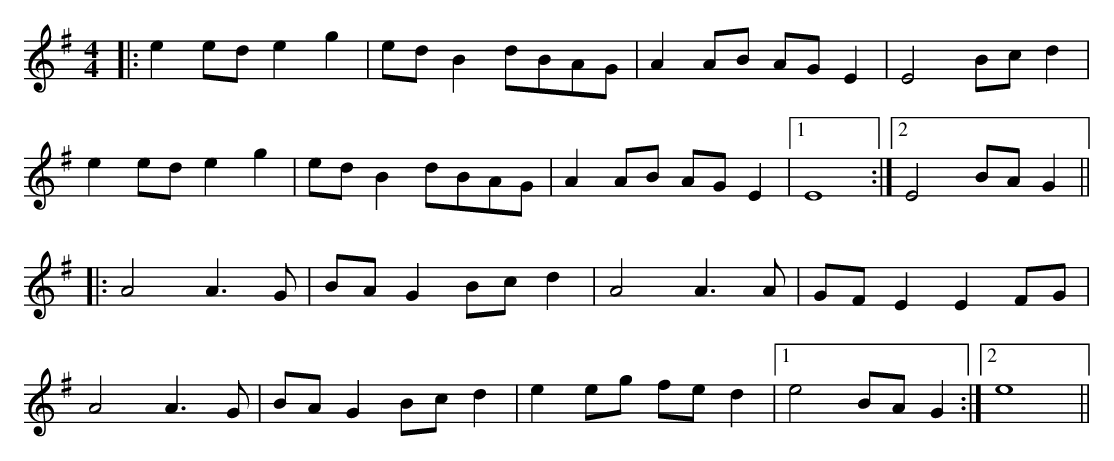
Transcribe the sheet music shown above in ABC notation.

X:1
M:4/4
K:Emin
|:e2ed e2g2|edB2 dBAG|A2AB AGE2|E4 Bcd2|
e2ed e2g2|edB2 dBAG|A2AB AGE2|1 E8:|2 E4 BAG2||
|:A4 A3G|BAG2 Bcd2|A4 A3A|GFE2 E2FG|
A4 A3G|BAG2 Bcd2|e2eg fed2|1 e4 BAG2:|2 e8||
